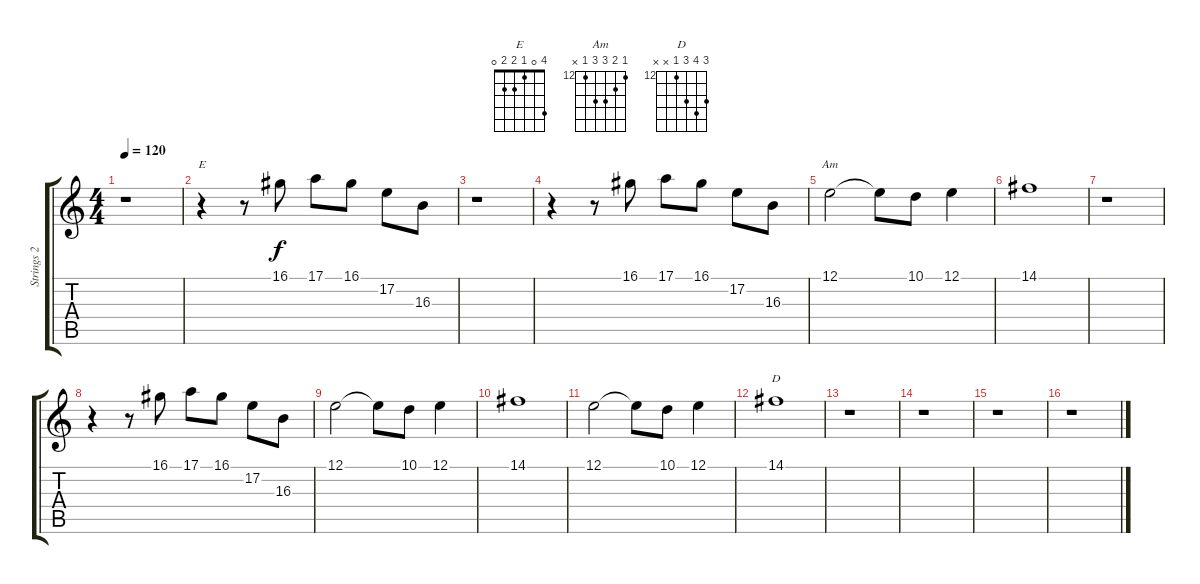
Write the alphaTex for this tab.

\track ("Strings 2" "Strings 2") {instrument stringensemble1}
\staff {score tabs}
\tuning (E4 B3 G3 D3 A2 E2) {hide}
\chord ("E" 4 0 1 2 2 0)
\chord ("Am" 12 13 14 14 12 x) {firstfret 12}
\chord ("D" 14 15 14 12 x x) {firstfret 12}
\ts (4 4)
\tempo 120
\clef g2
\ks c
r.1{dy f} |
r.4{ch "E"} r.8 16.1.8 17.1.8 16.1.8 17.2.8 16.3.8 |
r.1 |
r.4 r.8 16.1.8 17.1.8 16.1.8 17.2.8 16.3.8 |
12.1.2{ch "Am"} 12.1{t}.8 10.1.8 12.1.4 |
14.1.1 |
r.1 |
r.4 r.8 16.1.8 17.1.8 16.1.8 17.2.8 16.3.8 |
12.1.2 12.1{t}.8 10.1.8 12.1.4 |
14.1.1 |
12.1.2 12.1{t}.8 10.1.8 12.1.4 |
14.1.1{ch "D"} |
r.1 |
r.1 |
r.1 |
r.1
